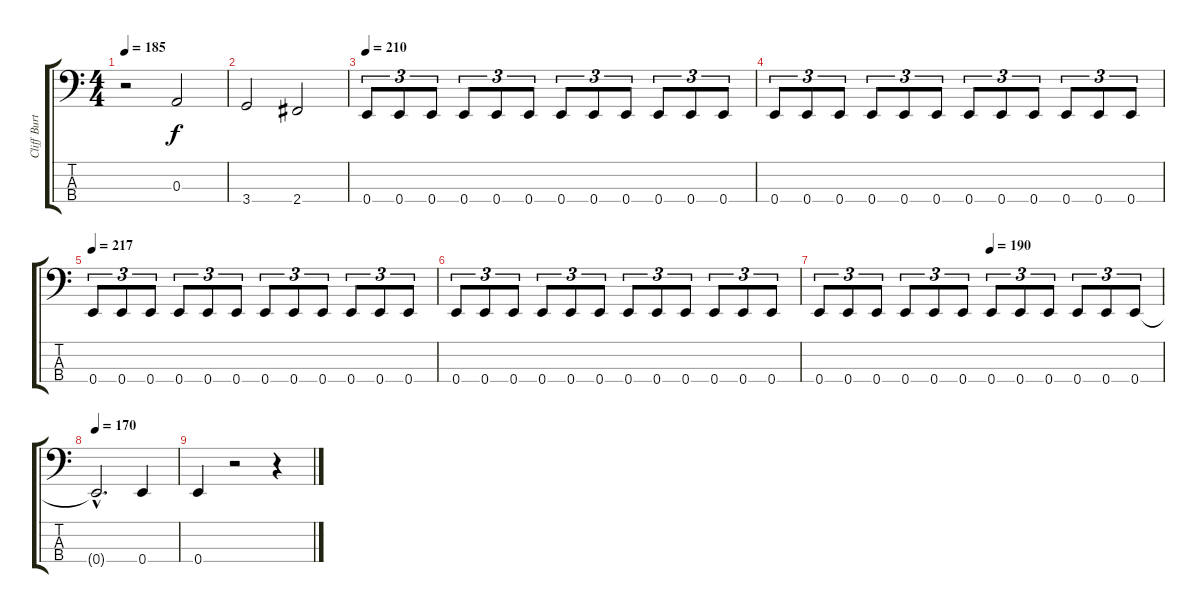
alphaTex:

\track ("Cliff Burton (Bass)" "Cliff Burt") {instrument electricbasspick}
\staff {score tabs}
\tuning (G2 D2 A1 E1) {hide}
\ts (4 4)
\tempo 185
\clef f4
\ks c
r.2{dy f} 0.3.2 |
3.4.2 2.4.2 |
\tempo 210
0.4.8{tu (3 2)} 0.4.8{tu (3 2)} 0.4.8{tu (3 2)} 0.4.8{tu (3 2)} 0.4.8{tu (3 2)} 0.4.8{tu (3 2)} 0.4.8{tu (3 2)} 0.4.8{tu (3 2)} 0.4.8{tu (3 2)} 0.4.8{tu (3 2)} 0.4.8{tu (3 2)} 0.4.8{tu (3 2)} |
0.4.8{tu (3 2)} 0.4.8{tu (3 2)} 0.4.8{tu (3 2)} 0.4.8{tu (3 2)} 0.4.8{tu (3 2)} 0.4.8{tu (3 2)} 0.4.8{tu (3 2)} 0.4.8{tu (3 2)} 0.4.8{tu (3 2)} 0.4.8{tu (3 2)} 0.4.8{tu (3 2)} 0.4.8{tu (3 2)} |
\tempo 217
0.4.8{tu (3 2)} 0.4.8{tu (3 2)} 0.4.8{tu (3 2)} 0.4.8{tu (3 2)} 0.4.8{tu (3 2)} 0.4.8{tu (3 2)} 0.4.8{tu (3 2)} 0.4.8{tu (3 2)} 0.4.8{tu (3 2)} 0.4.8{tu (3 2)} 0.4.8{tu (3 2)} 0.4.8{tu (3 2)} |
0.4.8{tu (3 2)} 0.4.8{tu (3 2)} 0.4.8{tu (3 2)} 0.4.8{tu (3 2)} 0.4.8{tu (3 2)} 0.4.8{tu (3 2)} 0.4.8{tu (3 2)} 0.4.8{tu (3 2)} 0.4.8{tu (3 2)} 0.4.8{tu (3 2)} 0.4.8{tu (3 2)} 0.4.8{tu (3 2)} |
\tempo (190 0.5)
0.4.8{tu (3 2)} 0.4.8{tu (3 2)} 0.4.8{tu (3 2)} 0.4.8{tu (3 2)} 0.4.8{tu (3 2)} 0.4.8{tu (3 2)} 0.4.8{tu (3 2)} 0.4.8{tu (3 2)} 0.4.8{tu (3 2)} 0.4.8{tu (3 2)} 0.4.8{tu (3 2)} 0.4.8{tu (3 2)} |
\tempo 170
0.4{hac t}.2{d} 0.4.4 |
0.4.4 r.2 r.4
